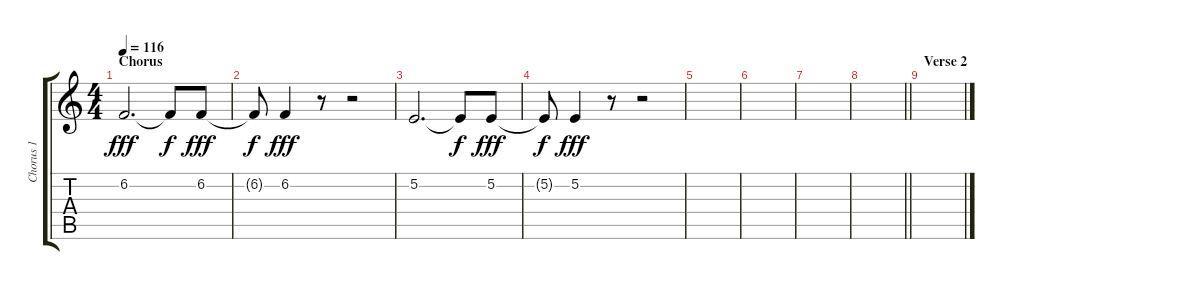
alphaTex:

\track ("Chorus 1" "Chorus 1") {instrument choiraahs}
\staff {score tabs}
\tuning (E4 B3 G3 D3 A2 E2) {hide}
\ts (4 4)
\section ("" "Chorus")
\tempo 116
\clef g2
\ks c
6.2.2{d dy fff} 6.2{t}.8{dy f} 6.2.8{dy fff} |
6.2{t}.8{dy f} 6.2.4{dy fff} r.8 r.2 |
5.2.2{d} 5.2{t}.8{dy f} 5.2.8{dy fff} |
5.2{t}.8{dy f} 5.2.4{dy fff} r.8 r.2 |
|
|
|
\barLineRight lightlight
|
\section ("" "Verse 2")
